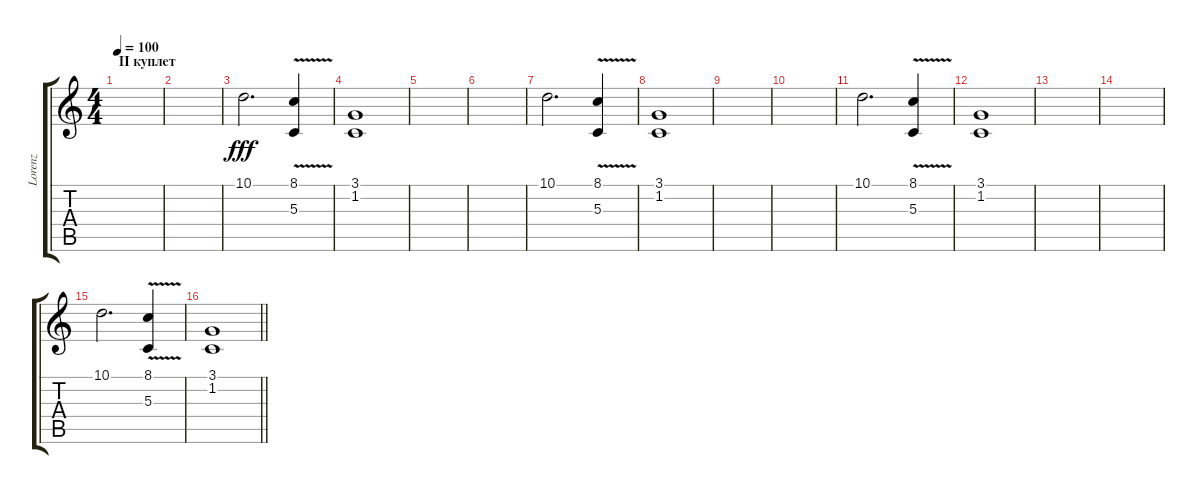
\track ("Lorenz" "Lorenz") {instrument pad4choir}
\staff {score tabs}
\tuning (E4 B3 G3 D3 A2 E2) {hide}
\ts (4 4)
\section ("" "II куплет")
\tempo 100
\clef g2
\ks c
|
|
10.1.2{d dy fff} (8.1 5.3{v}).4 |
(3.1 1.2).1 |
|
|
10.1.2{d} (8.1 5.3{v}).4 |
(3.1 1.2).1 |
|
|
10.1.2{d} (8.1 5.3{v}).4 |
(3.1 1.2).1 |
|
|
10.1.2{d} (8.1 5.3{v}).4 |
\barLineRight lightlight
(3.1 1.2).1
